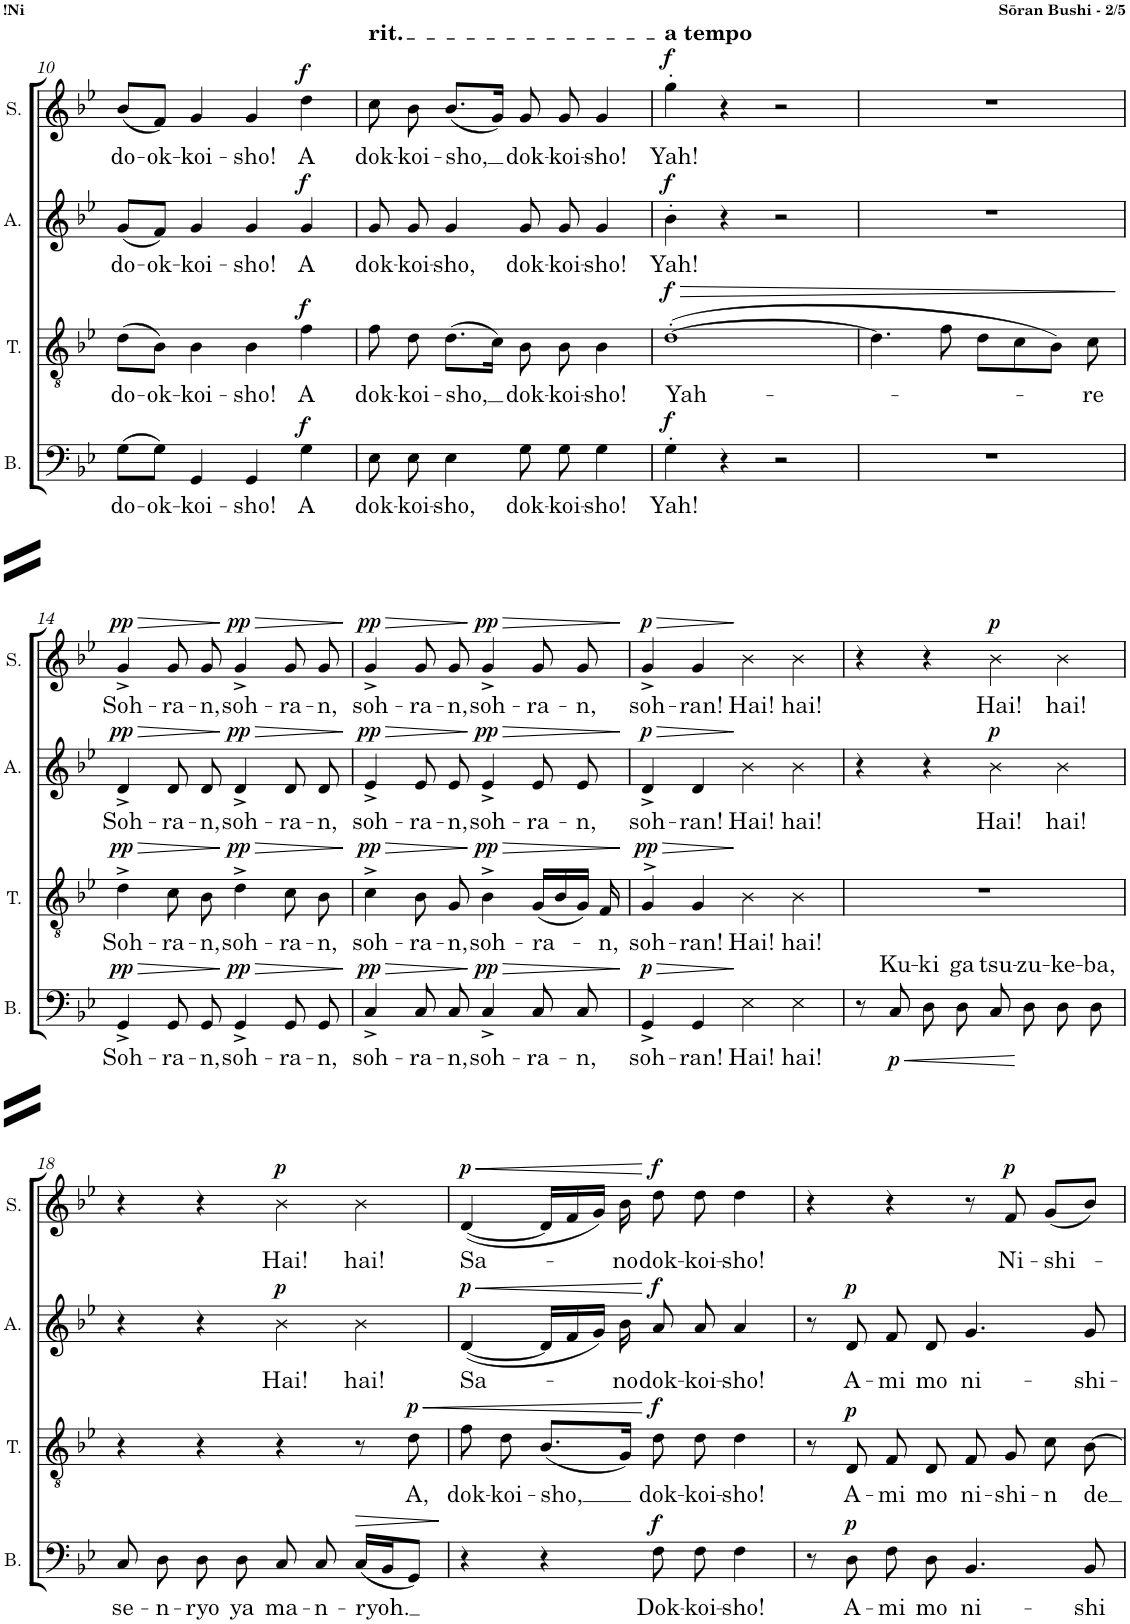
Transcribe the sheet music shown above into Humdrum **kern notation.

**kern	**text	**dynam	**kern	**text	**dynam	**kern	**text	**dynam	**kern	**text	**dynam
*part4	*part4	*part4	*part3	*part3	*part3	*part2	*part2	*part2	*part1	*part1	*part1
*staff4	*staff4	*staff4	*staff3	*staff3	*staff3	*staff2	*staff2	*staff2	*staff1	*staff1	*staff1
*I"Bass	*	*	*I"Tenor	*	*	*I"Alto	*	*	*I"Soprano	*	*
*I'B.	*	*	*I'T.	*	*	*I'A.	*	*	*I'S.	*	*
!!LO:PB:g=z
*clefF4	*	*	*clefGv2	*	*	*clefG2	*	*	*clefG2	*	*
*k[b-e-]	*	*	*k[b-e-]	*	*	*k[b-e-]	*	*	*k[b-e-]	*	*
*M4/4	*	*	*M4/4	*	*	*M4/4	*	*	*M4/4	*	*
=10	=10	=10	=10	=10	=10	=10	=10	=10	=10	=10	=10
!	!LO:LY:b	!	!	!LO:LY:b	!	!	!LO:LY:b	!	!	!LO:LY:b	!
(8G\L	do-	.	(8d\L	do-	.	(8g/L	do-	.	(8b-/L	do-	.
!	!LO:LY:b	!	!	!LO:LY:b	!	!	!LO:LY:b	!	!	!LO:LY:b	!
8G\J)	-ok-	.	8B-\J)	-ok-	.	8f/J)	-ok-	.	8f/J)	-ok-	.
!	!LO:LY:b	!	!	!LO:LY:b	!	!	!LO:LY:b	!	!	!LO:LY:b	!
4GG/	-koi-	.	4B-\	-koi-	.	4g/	-koi-	.	4g/	-koi-	.
!	!LO:LY:b	!	!	!LO:LY:b	!	!	!LO:LY:b	!	!	!LO:LY:b	!
4GG/	-sho!	.	4B-\	-sho!	.	4g/	-sho!	.	4g/	-sho!	.
!	!LO:LY:b	!LO:DY:a	!	!LO:LY:b	!LO:DY:a	!	!LO:LY:b	!LO:DY:a	!	!LO:LY:b	!LO:DY:a
4G\	A	f	4f\	A	f	4g/	A	f	4dd\	A	f
=11	=11	=11	=11	=11	=11	=11	=11	=11	=11	=11	=11
!	!	!	!	!	!	!	!	!	!LO:TX:a:t=rit.	!	!
!	!LO:LY:b	!	!	!LO:LY:b	!	!	!LO:LY:b	!	!	!LO:LY:b	!
8E-\	dok-	.	8f\	dok-	.	8g/	dok-	.	8cc\	dok-	.
!	!LO:LY:b	!	!	!LO:LY:b	!	!	!LO:LY:b	!	!	!LO:LY:b	!
8E-\	-koi-	.	8d\	-koi-	.	8g/	-koi-	.	8b-\	-koi-	.
!	!LO:LY:b	!	!	!LO:LY:b	!	!	!LO:LY:b	!	!	!LO:LY:b	!
4E-\	-sho,	.	(8.d\L	-sho,	.	4g/	-sho,	.	(8.b-/L	-sho,	.
.	.	.	16c\Jk)	.	.	.	.	.	16g/Jk)	.	.
!	!LO:LY:b	!	!	!LO:LY:b	!	!	!LO:LY:b	!	!	!LO:LY:b	!
8G\	dok-	.	8B-\	dok-	.	8g/	dok-	.	8g/	dok-	.
!	!LO:LY:b	!	!	!LO:LY:b	!	!	!LO:LY:b	!	!	!LO:LY:b	!
8G\	-koi-	.	8B-\	-koi-	.	8g/	-koi-	.	8g/	-koi-	.
!	!LO:LY:b	!	!	!LO:LY:b	!	!	!LO:LY:b	!	!	!LO:LY:b	!
4G\	-sho!	.	4B-\	-sho!	.	4g/	-sho!	.	4g/	-sho!	.
=12	=12	=12	=12	=12	=12	=12	=12	=12	=12	=12	=12
!	!	!	!	!	!	!	!	!	!LO:TX:a:B:t=a tempo	!	!
!	!LO:LY:b	!LO:DY:a	!	!LO:LY:b	!LO:HP:b	!	!LO:LY:b	!	!	!LO:LY:b	!
!	!	!	!	!	!LO:DY:n=1:a	!	!	!LO:DY:a	!	!	!LO:DY:a
4G'\	Yah!	f	([1d'	Yah-	> f	4b-'\	Yah!	f	4gg'\	Yah!	f
4r	.	.	.	.	.	4r	.	.	4r	.	.
2r	.	.	.	.	.	2r	.	.	2r	.	.
=13	=13	=13	=13	=13	=13	=13	=13	=13	=13	=13	=13
1r	.	.	4.d\]	.	.	1r	.	.	1r	.	.
.	.	.	8f\	.	.	.	.	.	.	.	.
.	.	.	8d\L	.	.	.	.	.	.	.	.
.	.	.	8c\	.	.	.	.	.	.	.	.
.	.	.	8B-\J)	.	.	.	.	.	.	.	.
!	!	!	!	!LO:LY:b	!	!	!	!	!	!	!
.	.	.	8c\	-re	.	.	.	.	.	.	.
.	.	.	.	.	]	.	.	.	.	.	.
!!LO:LB:g=z
=14	=14	=14	=14	=14	=14	=14	=14	=14	=14	=14	=14
!	!LO:LY:b	!LO:HP:b	!	!LO:LY:b	!LO:HP:b	!	!LO:LY:b	!LO:HP:b	!	!LO:LY:b	!LO:HP:b
!	!	!LO:DY:n=1:a	!	!	!LO:DY:n=1:a	!	!	!LO:DY:n=1:a	!	!	!LO:DY:n=1:a
4GG^/	Soh-	> pp	4d^\	Soh-	> pp	4d^/	Soh-	> pp	4g^/	Soh-	> pp
!	!LO:LY:b	!	!	!LO:LY:b	!	!	!LO:LY:b	!	!	!LO:LY:b	!
8GG/	-ra-	.	8c\	-ra-	.	8d/	-ra-	.	8g/	-ra-	.
!	!LO:LY:b	!	!	!LO:LY:b	!	!	!LO:LY:b	!	!	!LO:LY:b	!
8GG/	-n,	.	8B-\	-n,	.	8d/	-n,	.	8g/	-n,	.
!	!LO:LY:b	!LO:HP:n=1:b	!	!LO:LY:b	!LO:HP:n=1:b	!	!LO:LY:b	!LO:HP:n=1:b	!	!LO:LY:b	!LO:HP:n=1:b
!	!	!LO:DY:n=2:a	!	!	!LO:DY:n=2:a	!	!	!LO:DY:n=2:a	!	!	!LO:DY:n=2:a
4GG^/	soh-	] > pp	4d^\	soh-	] > pp	4d^/	soh-	] > pp	4g^/	soh-	] > pp
!	!LO:LY:b	!	!	!LO:LY:b	!	!	!LO:LY:b	!	!	!LO:LY:b	!
8GG/	-ra-	.	8c\	-ra-	.	8d/	-ra-	.	8g/	-ra-	.
!	!LO:LY:b	!	!	!LO:LY:b	!	!	!LO:LY:b	!	!	!LO:LY:b	!
8GG/	-n,	.	8B-\	-n,	.	8d/	-n,	.	8g/	-n,	.
.	.	]	.	.	]	.	.	]	.	.	]
=15	=15	=15	=15	=15	=15	=15	=15	=15	=15	=15	=15
!	!LO:LY:b	!LO:HP:b	!	!LO:LY:b	!LO:HP:b	!	!LO:LY:b	!LO:HP:b	!	!LO:LY:b	!LO:HP:b
!	!	!LO:DY:n=1:a	!	!	!LO:DY:n=1:a	!	!	!LO:DY:n=1:a	!	!	!LO:DY:n=1:a
4C^/	soh-	> pp	4c^\	soh-	> pp	4e-^/	soh-	> pp	4g^/	soh-	> pp
!	!LO:LY:b	!	!	!LO:LY:b	!	!	!LO:LY:b	!	!	!LO:LY:b	!
8C/	-ra-	.	8B-\	-ra-	.	8e-/	-ra-	.	8g/	-ra-	.
!	!LO:LY:b	!	!	!LO:LY:b	!	!	!LO:LY:b	!	!	!LO:LY:b	!
8C/	-n,	.	8G/	-n,	.	8e-/	-n,	.	8g/	-n,	.
!	!LO:LY:b	!LO:HP:n=1:b	!	!LO:LY:b	!LO:HP:n=1:b	!	!LO:LY:b	!LO:HP:n=1:b	!	!LO:LY:b	!LO:HP:n=1:b
!	!	!LO:DY:n=2:a	!	!	!LO:DY:n=2:a	!	!	!LO:DY:n=2:a	!	!	!LO:DY:n=2:a
4C^/	soh-	] > pp	4B-^\	soh-	] > pp	4e-^/	soh-	] > pp	4g^/	soh-	] > pp
!	!LO:LY:b	!	!	!LO:LY:b	!	!	!LO:LY:b	!	!	!LO:LY:b	!
8C/	-ra-	.	(16G/LL	-ra-	.	8e-/	-ra-	.	8g/	-ra-	.
.	.	.	16B-/	.	.	.	.	.	.	.	.
!	!LO:LY:b	!	!	!	!	!	!LO:LY:b	!	!	!LO:LY:b	!
8C/	-n,	.	16G/JJ)	.	.	8e-/	-n,	.	8g/	-n,	.
!	!	!	!	!LO:LY:b	!	!	!	!	!	!	!
.	.	.	16F/	-n,	.	.	.	.	.	.	.
.	.	]	.	.	]	.	.	]	.	.	]
=16	=16	=16	=16	=16	=16	=16	=16	=16	=16	=16	=16
!	!LO:LY:b	!LO:HP:b	!	!LO:LY:b	!LO:HP:b	!	!LO:LY:b	!LO:HP:b	!	!LO:LY:b	!LO:HP:b
!	!	!LO:DY:n=1:a	!	!	!LO:DY:n=1:a	!	!	!LO:DY:n=1:a	!	!	!LO:DY:n=1:a
4GG^/	soh-	> p	4G^>/	soh-	> pp	4d^/	soh-	> p	4g^/	soh-	> p
!	!LO:LY:b	!	!	!LO:LY:b	!	!	!LO:LY:b	!	!	!LO:LY:b	!
4GG/	-ran!	.	4G/	-ran!	.	4d/	-ran!	.	4g/	-ran!	.
!	!LO:LY:b	!	!	!LO:LY:b	!	!	!LO:LY:b	!	!	!LO:LY:b	!
4E-\	Hai!	]	4B-\	Hai!	]	4b-\	Hai!	]	4b-\	Hai!	]
!	!LO:LY:b	!	!	!LO:LY:b	!	!	!LO:LY:b	!	!	!LO:LY:b	!
4E-\	hai!	.	4B-\	hai!	.	4b-\	hai!	.	4b-\	hai!	.
=17	=17	=17	=17	=17	=17	=17	=17	=17	=17	=17	=17
8r	.	.	1r	.	.	4r	.	.	4r	.	.
!	!LO:LY:a	!LO:HP:b	!	!	!	!	!	!	!	!	!
!	!	!LO:DY:n=1:b	!	!	!	!	!	!	!	!	!
8C/	Ku-	< p	.	.	.	.	.	.	.	.	.
!	!LO:LY:a	!	!	!	!	!	!	!	!	!	!
8D\	-ki	.	.	.	.	4r	.	.	4r	.	.
!	!LO:LY:a	!	!	!	!	!	!	!	!	!	!
8D\	ga	.	.	.	.	.	.	.	.	.	.
!	!LO:LY:a	!	!	!	!	!	!LO:LY:b	!LO:DY:a	!	!LO:LY:b	!LO:DY:a
8C/	tsu-	.	.	.	.	4b-\	Hai!	p	4b-\	Hai!	p
!	!LO:LY:a	!	!	!	!	!	!	!	!	!	!
8D\	-zu-	[	.	.	.	.	.	.	.	.	.
!	!LO:LY:a	!	!	!	!	!	!LO:LY:b	!	!	!LO:LY:b	!
8D\	-ke-	.	.	.	.	4b-\	hai!	.	4b-\	hai!	.
!	!LO:LY:a	!	!	!	!	!	!	!	!	!	!
8D\	-ba,	.	.	.	.	.	.	.	.	.	.
!!LO:LB:g=z
=18	=18	=18	=18	=18	=18	=18	=18	=18	=18	=18	=18
!	!LO:LY:b	!	!	!	!	!	!	!	!	!	!
8C/	se-	.	4r	.	.	4r	.	.	4r	.	.
!	!LO:LY:b	!	!	!	!	!	!	!	!	!	!
8D\	-n-	.	.	.	.	.	.	.	.	.	.
!	!LO:LY:b	!	!	!	!	!	!	!	!	!	!
8D\	-ryo	.	4r	.	.	4r	.	.	4r	.	.
!	!LO:LY:b	!	!	!	!	!	!	!	!	!	!
8D\	ya	.	.	.	.	.	.	.	.	.	.
!	!LO:LY:b	!	!	!	!	!	!LO:LY:b	!LO:DY:a	!	!LO:LY:b	!LO:DY:a
8C/	ma-	.	4r	.	.	4b-\	Hai!	p	4b-\	Hai!	p
!	!LO:LY:b	!	!	!	!	!	!	!	!	!	!
8C/	-n-	.	.	.	.	.	.	.	.	.	.
!	!LO:LY:b	!LO:HP:b	!	!	!	!	!LO:LY:b	!	!	!LO:LY:b	!
(16C/LL	-ryoh.	>	8r	.	.	4b-\	hai!	.	4b-\	hai!	.
16BB-/J	.	.	.	.	.	.	.	.	.	.	.
!	!	!	!	!LO:LY:b	!LO:HP:b	!	!	!	!	!	!
!	!	!	!	!	!LO:DY:n=1:a	!	!	!	!	!	!
8GG/J)	.	.	8d\	A,	< p	.	.	.	.	.	.
.	.	]	.	.	.	.	.	.	.	.	.
=19	=19	=19	=19	=19	=19	=19	=19	=19	=19	=19	=19
!	!	!	!	!LO:LY:b	!	!	!LO:LY:b	!LO:HP:b	!	!LO:LY:b	!LO:HP:b
!	!	!	!	!	!	!	!	!LO:DY:n=1:a	!	!	!LO:DY:n=1:a
4r	.	.	8f\	dok-	.	([4d/	Sa-	< p	([4d/	Sa-	< p
!	!	!	!	!LO:LY:b	!	!	!	!	!	!	!
.	.	.	8d\	-koi-	.	.	.	.	.	.	.
!	!	!	!	!LO:LY:b	!	!	!	!	!	!	!
4r	.	.	(8.B-/L	-sho,	.	16d/LL]	.	.	16d/LL]	.	.
.	.	.	.	.	.	16f/	.	.	16f/	.	.
.	.	.	.	.	.	16g/JJ)	.	.	16g/JJ)	.	.
!	!	!	!	!	!	!	!LO:LY:b	!	!	!LO:LY:b	!
.	.	.	16G/Jk)	.	.	16b-\	-no	.	16b-\	-no	.
!	!LO:LY:b	!LO:DY:a	!	!LO:LY:b	!LO:DY:n=1:a	!	!LO:LY:b	!LO:DY:n=2:a	!	!LO:LY:b	!LO:DY:n=2:a
8F\	Dok-	f	8d\	dok-	[ f	8a/	dok-	[ f	8dd\	dok-	[ f
!	!LO:LY:b	!	!	!LO:LY:b	!	!	!LO:LY:b	!	!	!LO:LY:b	!
8F\	-koi-	.	8d\	-koi-	.	8a/	-koi-	.	8dd\	-koi-	.
!	!LO:LY:b	!	!	!LO:LY:b	!	!	!LO:LY:b	!	!	!LO:LY:b	!
4F\	-sho!	.	4d\	-sho!	.	4a/	-sho!	.	4dd\	-sho!	.
=20	=20	=20	=20	=20	=20	=20	=20	=20	=20	=20	=20
8r	.	.	8r	.	.	8r	.	.	4r	.	.
!	!LO:LY:b	!LO:DY:a	!	!LO:LY:b	!LO:DY:a	!	!LO:LY:b	!LO:DY:a	!	!	!
8D\	A-	p	8D/	A-	p	8d/	A-	p	.	.	.
!	!LO:LY:b	!	!	!LO:LY:b	!	!	!LO:LY:b	!	!	!	!
8F\	-mi	.	8F/	-mi	.	8f/	-mi	.	4r	.	.
!	!LO:LY:b	!	!	!LO:LY:b	!	!	!LO:LY:b	!	!	!	!
8D\	mo	.	8D/	mo	.	8d/	mo	.	.	.	.
!	!LO:LY:b	!	!	!LO:LY:b	!	!	!LO:LY:b	!	!	!	!
4.BB-/	ni-	.	8F/	ni-	.	4.g/	ni-	.	8r	.	.
!	!	!	!	!LO:LY:b	!	!	!	!	!	!LO:LY:b	!LO:DY:a
.	.	.	8G/	-shi-	.	.	.	.	8f/	Ni-	p
!	!	!	!	!LO:LY:b	!	!	!	!	!	!LO:LY:b	!
.	.	.	8c\	-n	.	.	.	.	(8g/L	-shi-	.
!	!LO:LY:b	!	!	!LO:LY:b	!	!	!LO:LY:b	!	!	!	!
8BB-/	-shi	.	[8B-\	-de	.	8g/	-shi-	.	8b-/J)	.	.
=	=	=	=	=	=	=	=	=	=	=	=
*-	*-	*-	*-	*-	*-	*-	*-	*-	*-	*-	*-
